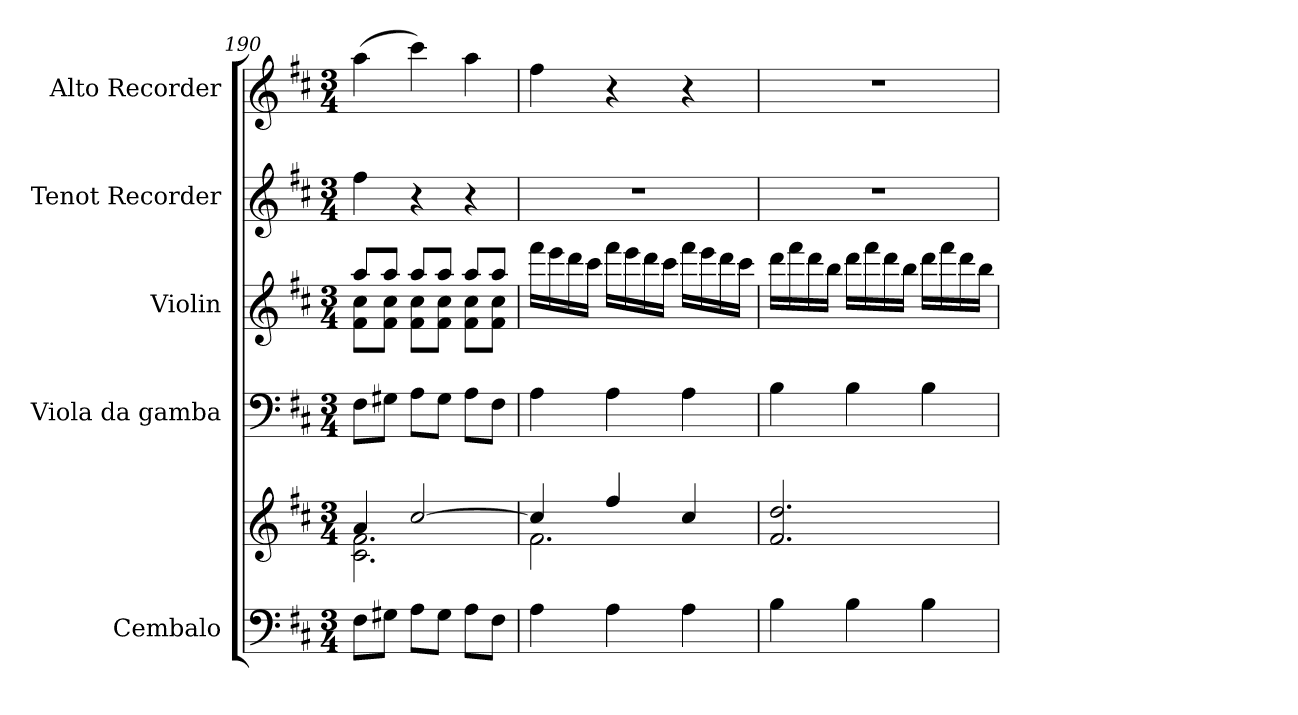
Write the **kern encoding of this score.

**kern	**kern	**kern	**kern	**kern	**kern
*part5	*part5	*part4	*part3	*part2	*part1
*staff6	*staff5	*staff4	*staff3	*staff2	*staff1
*I"Cembalo	*	*I"Viola da gamba	*I"Violin	*I"Tenot Recorder	*I"Alto Recorder
*	*	*I'Vla. d. g.	*I'Vln.	*I'T. Rec.	*I'A. Rec
*clefF4	*clefG2	*clefF4	*clefG2	*clefG2	*clefG2
*k[f#c#]	*k[f#c#]	*k[f#c#]	*k[f#c#]	*k[f#c#]	*k[f#c#]
*M3/4	*M3/4	*M3/4	*M3/4	*M3/4	*M3/4
=190	=190	=190	=190	=190	=190
*	*^	*	*^	*	*
8F#\L	4a/	2.c#\ 2.f#\	8F#\L	8aa/L	8f#\ 8cc#\L	4ff#\	(4aa\
8G#X\J	.	.	8G#X\J	8aa/J	8f#\ 8cc#\J	.	.
8A\L	[2cc#/	.	8A\L	8aa/L	8f#\ 8cc#\L	4r	4ccc#\)
8G#\J	.	.	8G#\J	8aa/J	8f#\ 8cc#\J	.	.
8A\L	.	.	8A\L	8aa/L	8f#\ 8cc#\L	4r	4aa\
8F#\J	.	.	8F#\J	8aa/J	8f#\ 8cc#\J	.	.
*	*	*	*	*v	*v	*	*
=191	=191	=191	=191	=191	=191	=191
4A\	4cc#/]	2.f#\	4A\	16fff#\LL	2.r	4ff#\
.	.	.	.	16eee\	.	.
.	.	.	.	16ddd\	.	.
.	.	.	.	16ccc#\JJ	.	.
4A\	4ff#/	.	4A\	16fff#\LL	.	4r
.	.	.	.	16eee\	.	.
.	.	.	.	16ddd\	.	.
.	.	.	.	16ccc#\JJ	.	.
4A\	4cc#/	.	4A\	16fff#\LL	.	4r
.	.	.	.	16eee\	.	.
.	.	.	.	16ddd\	.	.
.	.	.	.	16ccc#\JJ	.	.
*	*v	*v	*	*	*	*
=192	=192	=192	=192	=192	=192
4B\	2.f#/ 2.dd/	4B\	16ddd\LL	2.r	2.r
.	.	.	16fff#\	.	.
.	.	.	16ddd\	.	.
.	.	.	16bb\JJ	.	.
4B\	.	4B\	16ddd\LL	.	.
.	.	.	16fff#\	.	.
.	.	.	16ddd\	.	.
.	.	.	16bb\JJ	.	.
4B\	.	4B\	16ddd\LL	.	.
.	.	.	16fff#\	.	.
.	.	.	16ddd\	.	.
.	.	.	16bb\JJ	.	.
=	=	=	=	=	=
*-	*-	*-	*-	*-	*-
